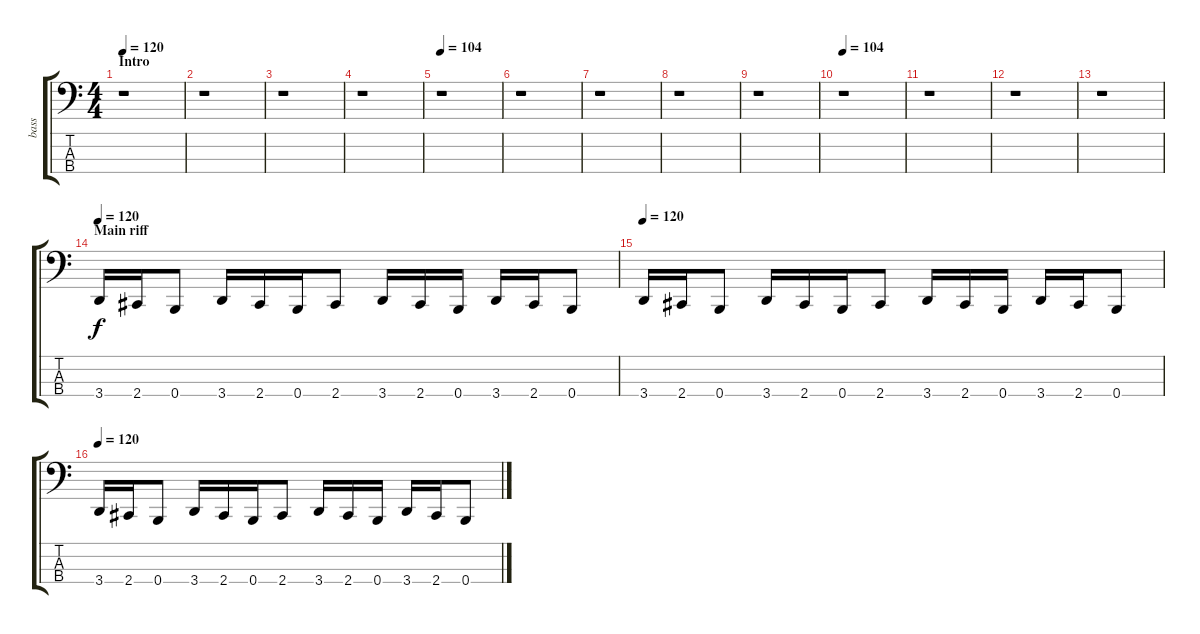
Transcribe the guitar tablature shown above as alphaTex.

\track ("bass" "bass") {instrument electricbasspick}
\staff {score tabs}
\tuning (E2 B1 Gb1 B0) {hide}
\ts (4 4)
\section ("" "Intro")
\tempo 120
\tempo 104
\tempo 120
\clef f4
\ks c
r.1{dy f instrument electricbasspick} |
r.1 |
r.1 |
r.1 |
\tempo 104
r.1 |
r.1 |
r.1 |
r.1 |
r.1 |
\tempo 104
r.1 |
r.1 |
r.1 |
r.1 |
\section ("" "Main riff")
\tempo 120
3.4.16 2.4.16 0.4.8 3.4.16 2.4.16 0.4.16 2.4.8 3.4.16 2.4.16 0.4.16 3.4.16 2.4.16 0.4.8 |
\tempo 120
3.4.16 2.4.16 0.4.8 3.4.16 2.4.16 0.4.16 2.4.8 3.4.16 2.4.16 0.4.16 3.4.16 2.4.16 0.4.8 |
\tempo 120
3.4.16 2.4.16 0.4.8 3.4.16 2.4.16 0.4.16 2.4.8 3.4.16 2.4.16 0.4.16 3.4.16 2.4.16 0.4.8
